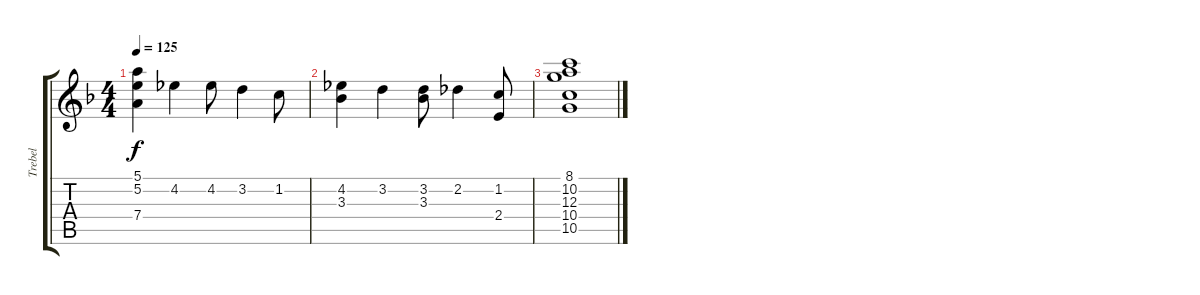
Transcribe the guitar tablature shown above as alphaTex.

\track ("Trebel" "Trebel") {instrument acousticguitarnylon}
\staff {score tabs}
\tuning (E4 B3 G3 D3 A2 E2) {hide}
\ts (4 4)
\tempo 125
\clef g2
\ks f
(5.1 5.2 7.4).4{dy f} 4.2.4 4.2.8 3.2.4 1.2.8 |
(4.2 3.3).4 3.2.4 (3.2 3.3).8 2.2.4 (1.2 2.4).8 |
(8.1 10.2 12.3 10.4 10.5).1
